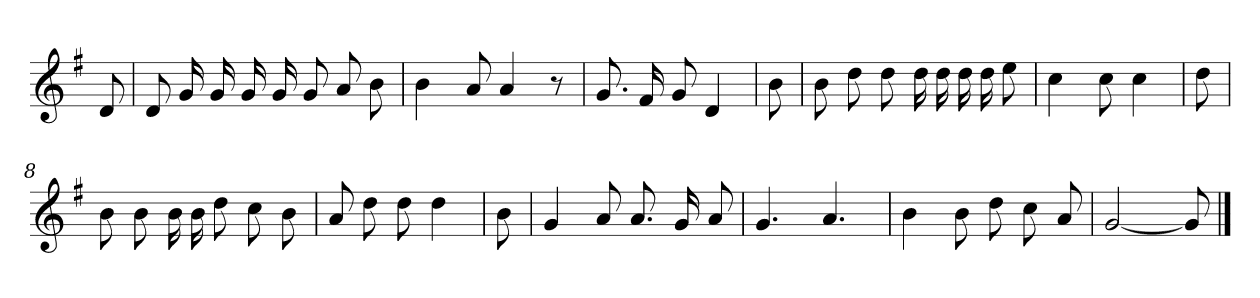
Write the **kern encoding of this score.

**kern
*part1
*staff1
*clefG2
*k[f#]
*G:
=
8d
=1
8d
16g
16g
16g
16g
8g
8a
8b
=2
4b
8a
4a
8r
=3
8.g
16f#
8g
4d
=4
8b
=5
8b
8dd
8dd
16dd
16dd
16dd
16dd
8ee
=6
4cc
8cc
4cc
=7
8dd
=8
8b
8b
16b
16b
8dd
8cc
8b
=9
8a
8dd
8dd
4dd
=10
8b
=11
4g
8a
8.a
16g
8a
=12
4.g
4.a
=13
4b
8b
8dd
8cc
8a
=14
[2g
8g]
==
*-
